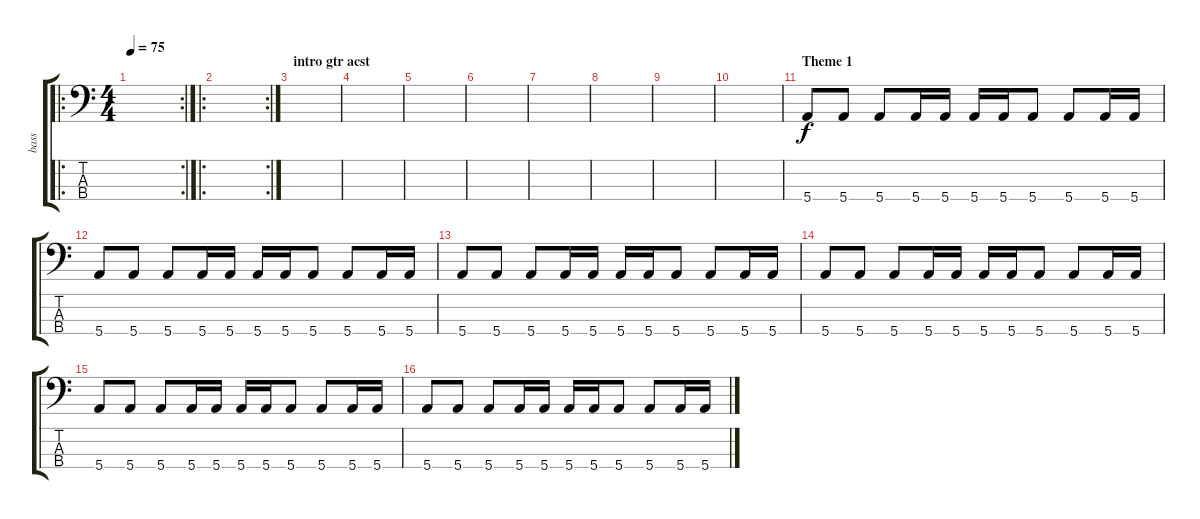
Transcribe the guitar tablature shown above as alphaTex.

\track ("bass" "bass") {instrument electricbassfinger}
\staff {score tabs}
\tuning (G2 D2 A1 E1) {hide}
\ro
\rc 2
\ts (4 4)
\tempo 75
\clef f4
\ks c
|
\ro
\rc 2
|
\section ("" "intro gtr acst")
|
|
|
|
|
|
|
|
\section ("" "Theme 1")
5.4.8 5.4.8 5.4.8 5.4.16 5.4.16 5.4.16 5.4.16 5.4.8 5.4.8 5.4.16 5.4.16 |
5.4.8 5.4.8 5.4.8 5.4.16 5.4.16 5.4.16 5.4.16 5.4.8 5.4.8 5.4.16 5.4.16 |
5.4.8 5.4.8 5.4.8 5.4.16 5.4.16 5.4.16 5.4.16 5.4.8 5.4.8 5.4.16 5.4.16 |
5.4.8 5.4.8 5.4.8 5.4.16 5.4.16 5.4.16 5.4.16 5.4.8 5.4.8 5.4.16 5.4.16 |
5.4.8 5.4.8 5.4.8 5.4.16 5.4.16 5.4.16 5.4.16 5.4.8 5.4.8 5.4.16 5.4.16 |
5.4.8 5.4.8 5.4.8 5.4.16 5.4.16 5.4.16 5.4.16 5.4.8 5.4.8 5.4.16 5.4.16
